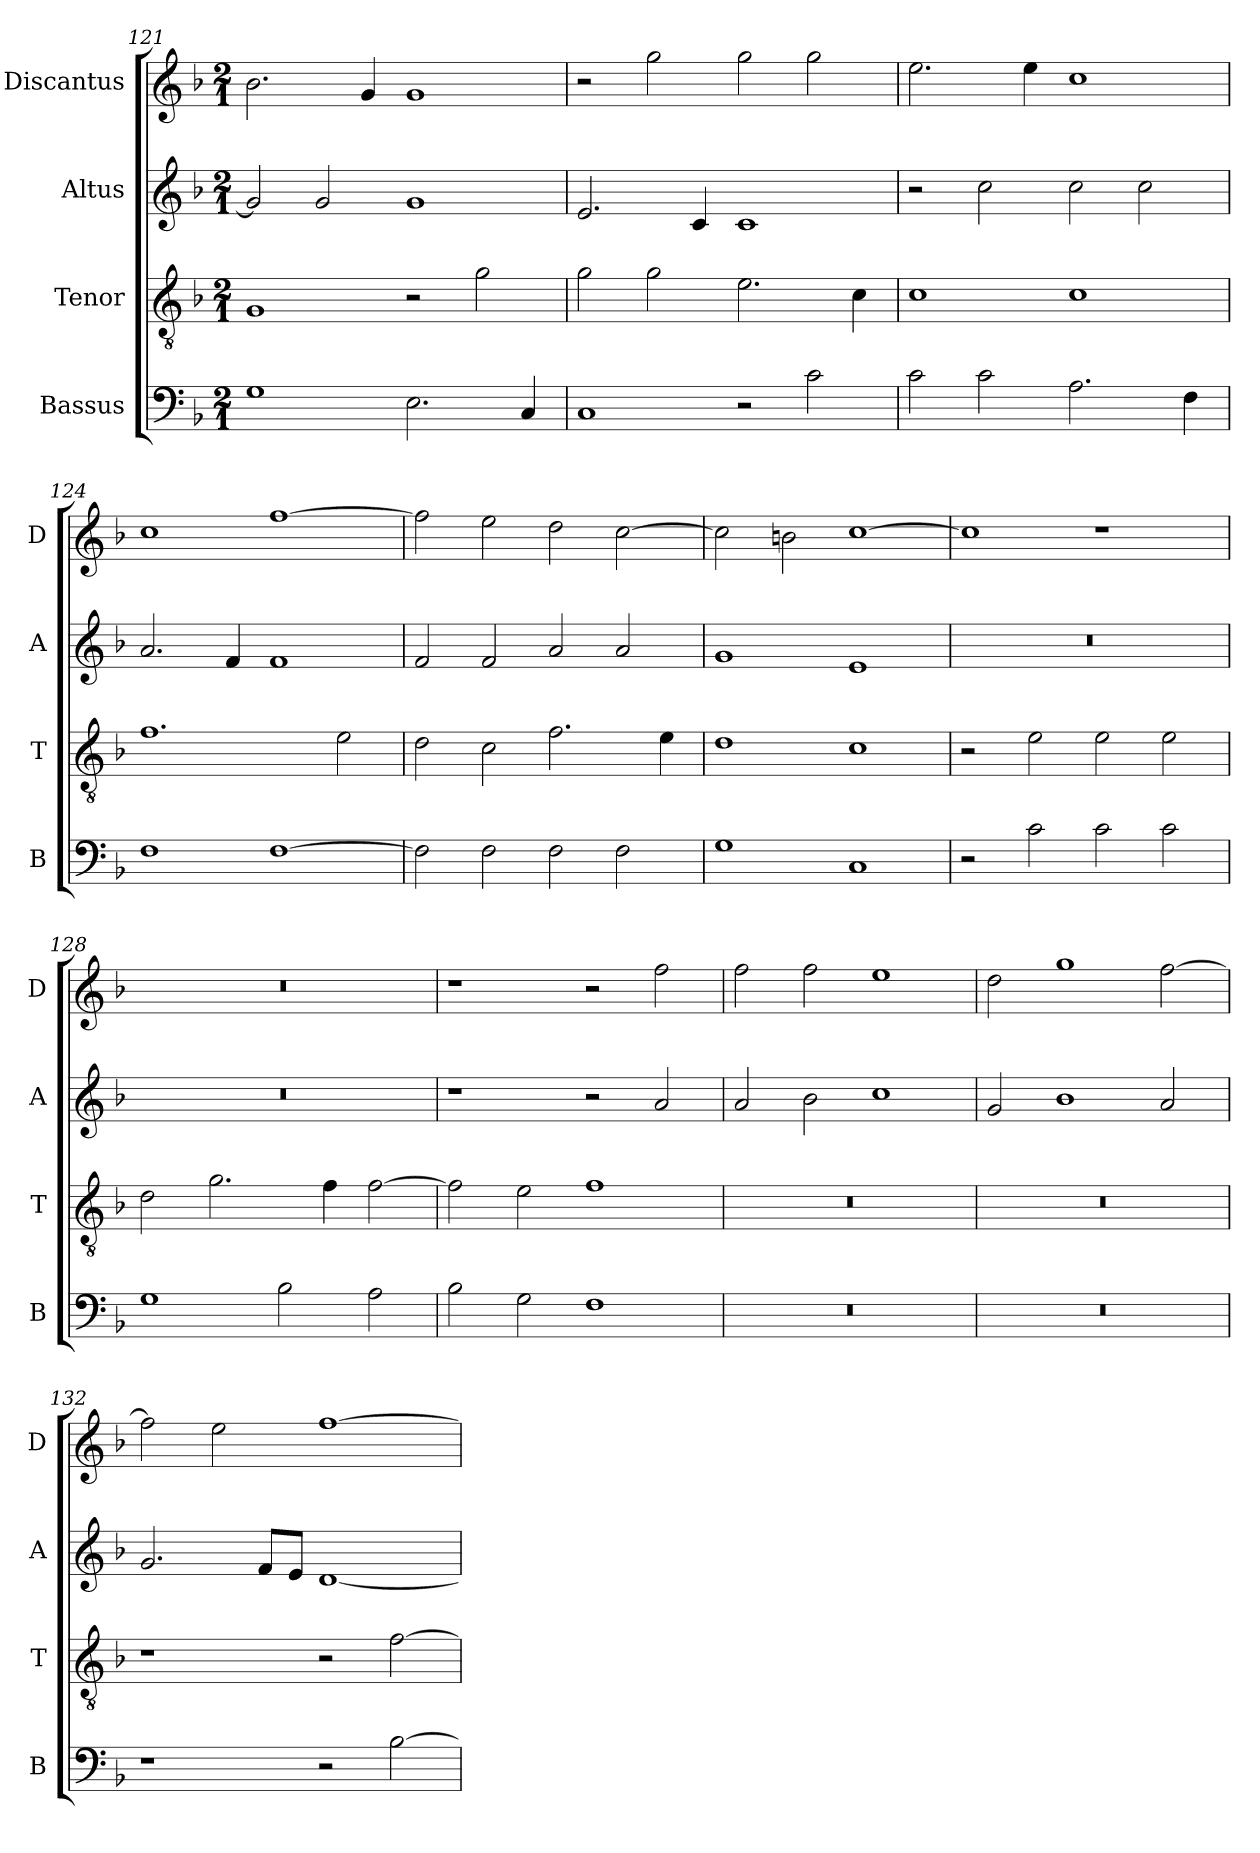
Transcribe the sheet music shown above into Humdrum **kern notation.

**kern	**kern	**kern	**kern
*part4	*part3	*part2	*part1
*staff4	*staff3	*staff2	*staff1
*I"Bassus	*I"Tenor	*I"Altus	*I"Discantus
*I'B	*I'T	*I'A	*I'D
*clefF4	*clefGv2	*clefG2	*clefG2
*k[b-]	*k[b-]	*k[b-]	*k[b-]
*M2/1	*M2/1	*M2/1	*M2/1
=121	=121	=121	=121
1G	1G	2g/]	2.b-\
.	.	2g/	.
.	.	.	4g/
2.E\	2r	1g	1g
.	2g\	.	.
4C/	.	.	.
=122	=122	=122	=122
1C	2g\	2.e/	2r
.	2g\	.	2gg\
.	.	4c/	.
2r	2.e\	1c	2gg\
2c\	.	.	2gg\
.	4c\	.	.
=123	=123	=123	=123
2c\	1c	2r	2.ee\
2c\	.	2cc\	.
.	.	.	4ee\
2.A\	1c	2cc\	1cc
.	.	2cc\	.
4F\	.	.	.
=124	=124	=124	=124
1F	1.f	2.a/	1cc
.	.	4f/	.
[1F	.	1f	[1ff
.	2e\	.	.
=125	=125	=125	=125
2F\]	2d\	2f/	2ff\]
2F\	2c\	2f/	2ee\
2F\	2.f\	2a/	2dd\
2F\	.	2a/	[2cc\
.	4e\	.	.
=126	=126	=126	=126
1G	1d	1g	2cc\]
.	.	.	2bn\
1C	1c	1e	[1cc
=127	=127	=127	=127
2r	2r	0r	1cc]
2c\	2e\	.	.
2c\	2e\	.	1r
2c\	2e\	.	.
=128	=128	=128	=128
1G	2d\	0r	0r
.	2.g\	.	.
2B-\	.	.	.
.	4f\	.	.
2A\	[2f\	.	.
=129	=129	=129	=129
2B-\	2f\]	1r	1r
2G\	2e\	.	.
1F	1f	2r	2r
.	.	2a/	2ff\
=130	=130	=130	=130
0r	0r	2a/	2ff\
.	.	2b-\	2ff\
.	.	1cc	1ee
=131	=131	=131	=131
0r	0r	2g/	2dd\
.	.	1b-	1gg
.	.	2a/	[2ff\
=132	=132	=132	=132
1r	1r	2.g/	2ff\]
.	.	.	2ee\
.	.	8f/L	.
.	.	8e/J	.
2r	2r	[1d	[1ff
[2B-\	[2f\	.	.
=	=	=	=
*-	*-	*-	*-
